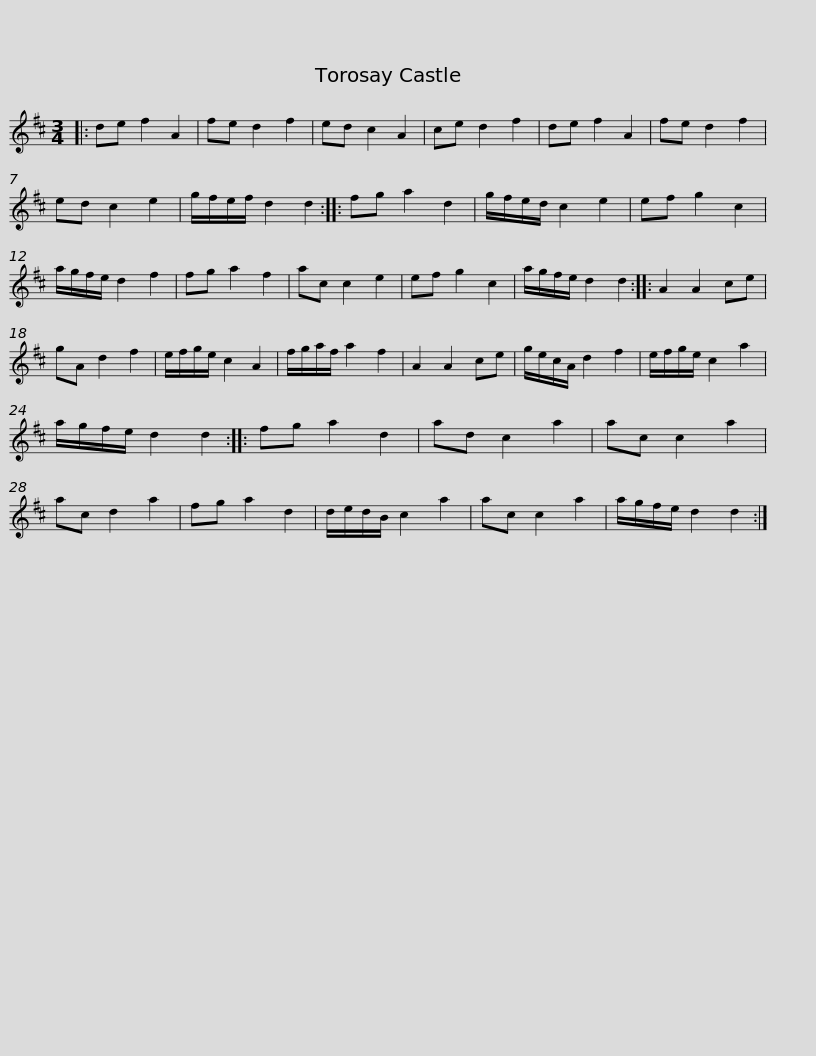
X:1
L:1/8
M:3/4
I:linebreak $
K:D
V:1 treble
V:1
|: de f2 A2 | fe d2 f2 | ed c2 A2 | ce d2 f2 | de f2 A2 | %5
 fe d2 f2 | ed c2 e2 | g/f/e/f/ d2 d2 :: fg a2 d2 |$ g/f/e/d/ c2 e2 | %10
 ef g2 c2 | a/g/f/e/ d2 f2 | fg a2 f2 | ac c2 e2 | ef g2 c2 | %15
 a/g/f/e/ d2 d2 :: A2 A2 ce | gA d2 f2 |$ e/f/g/e/ c2 A2 | f/g/a/f/ a2 f2 | %20
 A2 A2 ce | g/e/c/A/ d2 f2 | e/f/g/e/ c2 a2 | a/g/f/e/ d2 d2 :: fg a2 d2 | %25
 ad c2 a2 |$ ac c2 a2 | ac d2 a2 | fg a2 d2 | d/e/d/B/ c2 a2 | %30
 ac c2 a2 | a/g/f/e/ d2 d2 :| %32
